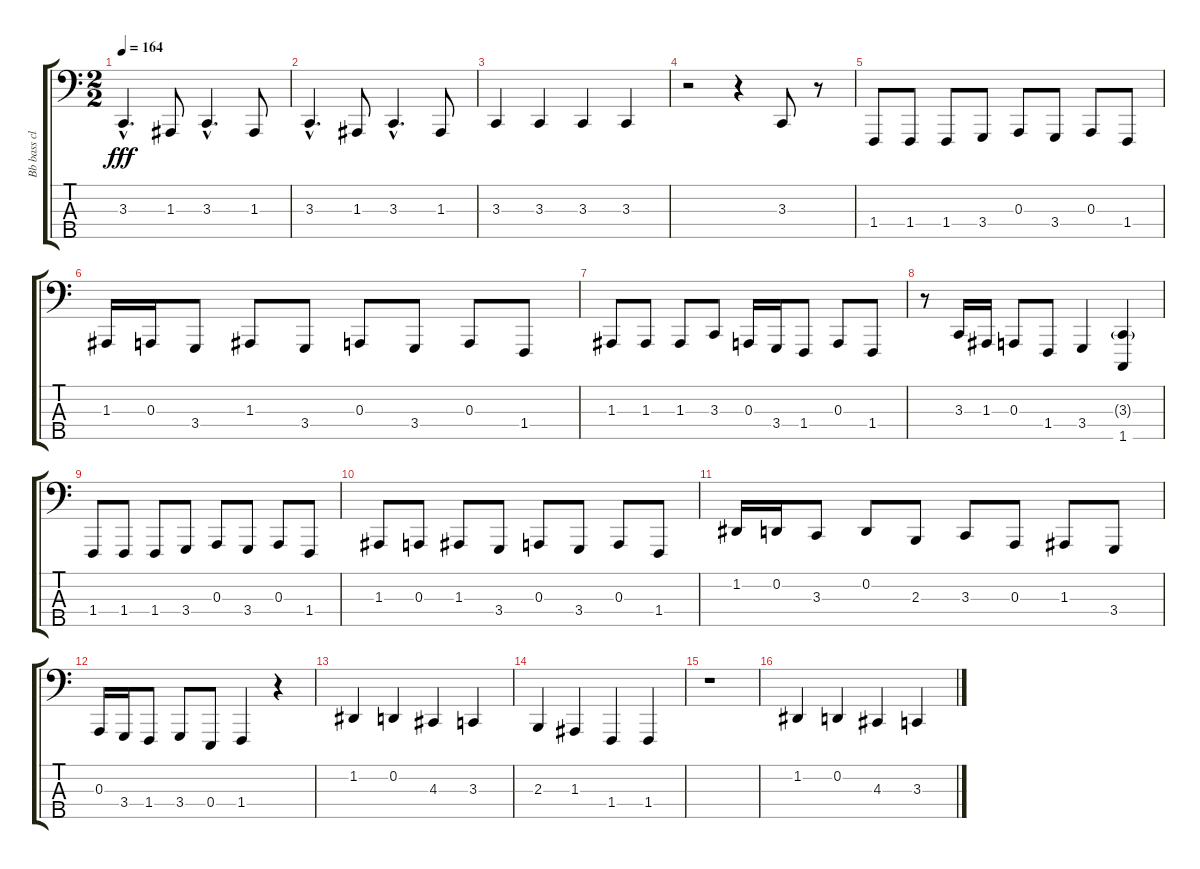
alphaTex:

\track ("Bb bass clarinet" "Bb bass cl") {instrument clarinet}
\staff {score tabs}
\tuning (G2 D2 A1 E1 B0) {hide}
\ts (2 2)
\tempo 164
\clef f4
\ks c
3.3{hac}.4{d dy fff} 1.3.8 3.3{hac}.4{d} 1.3.8 |
3.3{hac}.4{d} 1.3.8 3.3{hac}.4{d} 1.3.8 |
3.3.4 3.3.4 3.3.4 3.3.4 |
r.2 r.4 3.3.8 r.8 |
1.4.8 1.4.8 1.4.8 3.4.8 0.3.8 3.4.8 0.3.8 1.4.8 |
1.3.16 0.3.16 3.4.8 1.3.8 3.4.8 0.3.8 3.4.8 0.3.8 1.4.8 |
1.3.8 1.3.8 1.3.8 3.3.8 0.3.16 3.4.16 1.4.8 0.3.8 1.4.8 |
r.8 3.3.16 1.3.16 0.3.8 1.4.8 3.4.4 (3.3{g} 1.5).4 |
1.4.8 1.4.8 1.4.8 3.4.8 0.3.8 3.4.8 0.3.8 1.4.8 |
1.3.8 0.3.8 1.3.8 3.4.8 0.3.8 3.4.8 0.3.8 1.4.8 |
1.2.16 0.2.16 3.3.8 0.2.8 2.3.8 3.3.8 0.3.8 1.3.8 3.4.8 |
0.3.16 3.4.16 1.4.8 3.4.8 0.4.8 1.4.4 r.4 |
1.2.4 0.2.4 4.3.4 3.3.4 |
2.3.4 1.3.4 1.4.4 1.4.4 |
r.1 |
1.2.4 0.2.4 4.3.4 3.3.4
